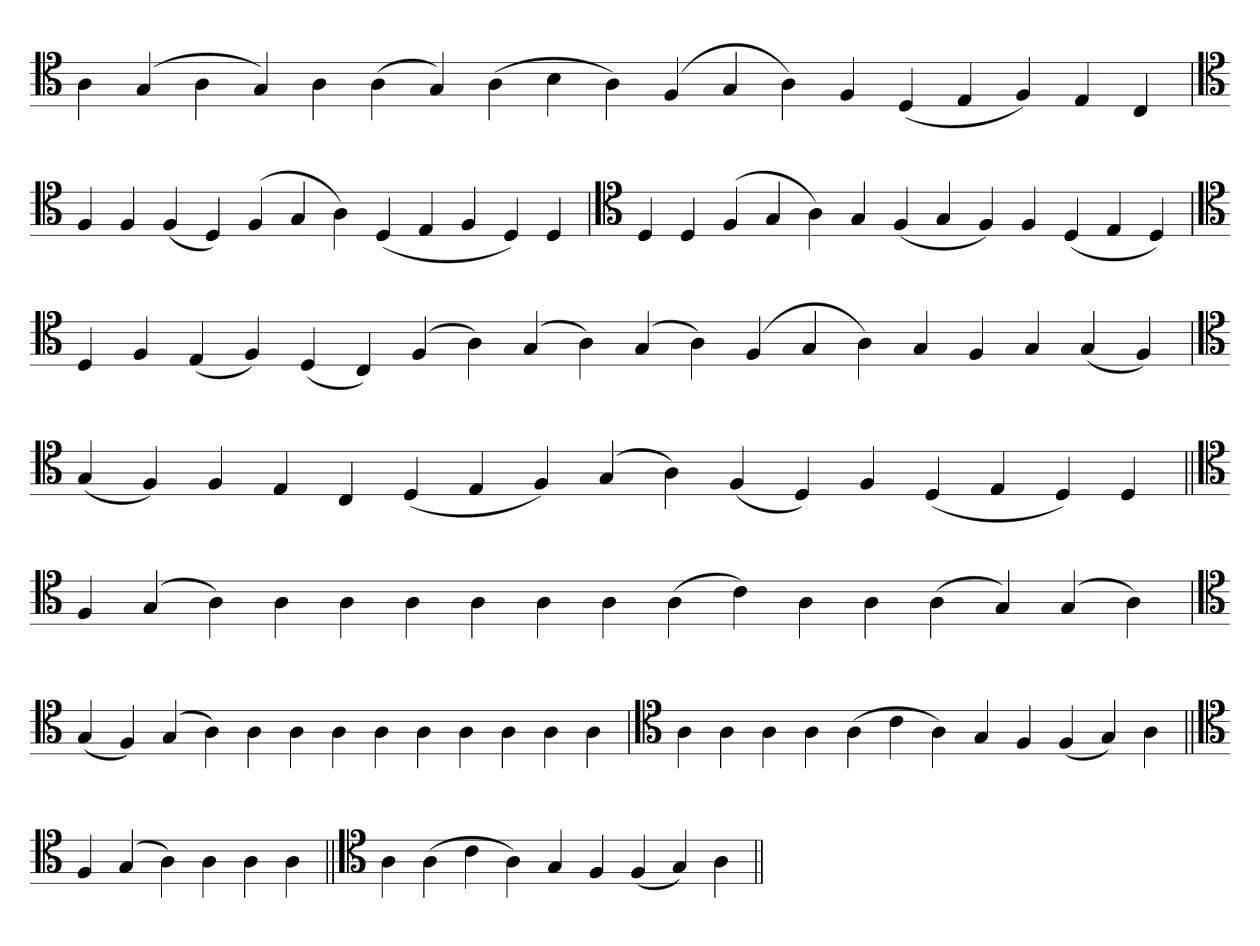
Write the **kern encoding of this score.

**kern
*part1
*staff1
*clefC4
=
4A
(4G
4A
4G)
4A
(4A
4G)
(4A
4B
4A)
(4F
4G
4A)
4F
(4D
4E
4F)
4E
4C
='
*clefC4
4F
4F
(4F
4D)
(4F
4G
4A)
(4D
4E
4F
4D)
4D
=`
*clefC4
4D
4D
(4F
4G
4A)
4G
(4F
4G
4F)
4F
(4D
4E
4D)
='
*clefC4
4D
4F
(4E
4F)
(4D
4C)
(4F
4A)
(4G
4A)
(4G
4A)
(4F
4G
4A)
4G
4F
4G
(4G
4F)
=`
*clefC4
(4G
4F)
4F
4E
4C
(4D
4E
4F)
(4G
4A)
(4F
4D)
4F
(4D
4E
4D)
4D
=||
*clefC4
4F
(4G
4A)
4A
4A
4A
4A
4A
4A
(4A
4c)
4A
4A
(4A
4G)
(4G
4A)
=
*clefC4
(4G
4F)
(4G
4A)
4A
4A
4A
4A
4A
4A
4A
4A
4A
=`
*clefC4
4A
4A
4A
4A
(4A
4c
4A)
4G
4F
(4F
4G)
4A
=||
*clefC4
4F
(4G
4A)
4A
4A
4A
=||
*clefC4
4A
(4A
4c
4A)
4G
4F
(4F
4G)
4A
=||
*-
